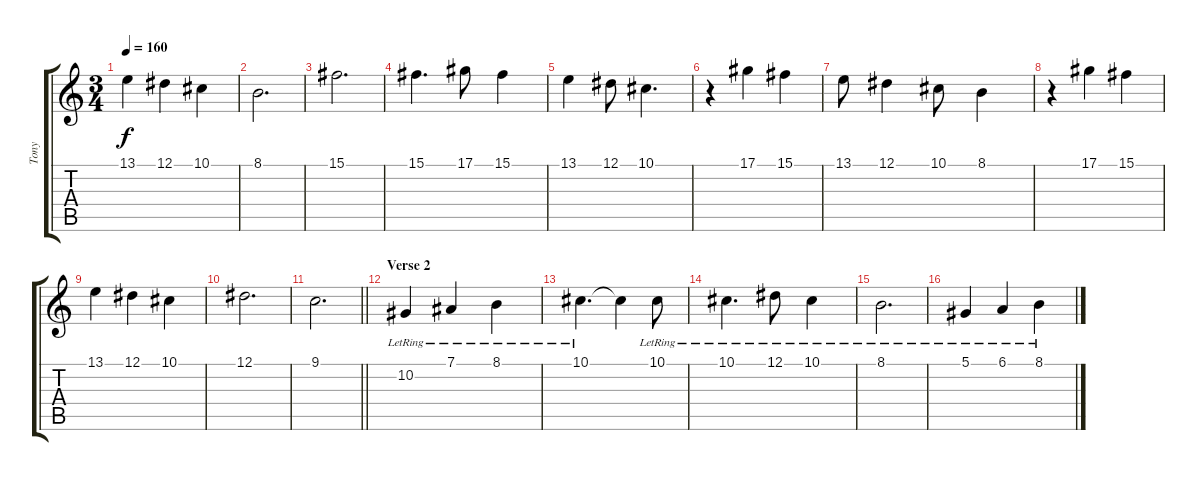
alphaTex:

\track ("Tony" "Tony") {instrument pad1newage}
\staff {score tabs}
\tuning (Eb4 Bb3 Gb3 Db3 Ab2 Eb2) {hide}
\ts (3 4)
\tempo 160
\clef g2
\ks c
13.1.4{dy f} 12.1.4 10.1.4 |
8.1.2{d} |
15.1.2{d} |
15.1.4{d} 17.1.8 15.1.4 |
13.1.4 12.1.8 10.1.4{d} |
r.4 17.1.4 15.1.4 |
13.1.8 12.1.4 10.1.8 8.1.4 |
r.4 17.1.4 15.1.4 |
13.1.4 12.1.4 10.1.4 |
12.1.2{d} |
\barLineRight lightlight
9.1.2{d} |
\section ("" "Verse 2")
10.2{lr}.4 7.1{lr}.4 8.1{lr}.4 |
10.1{lr}.4{d} 10.1{t}.4 10.1{lr}.8 |
10.1{lr}.4{d} 12.1{lr}.8 10.1{lr}.4 |
8.1{lr}.2{d} |
5.1{lr}.4 6.1{lr}.4 8.1{lr}.4
